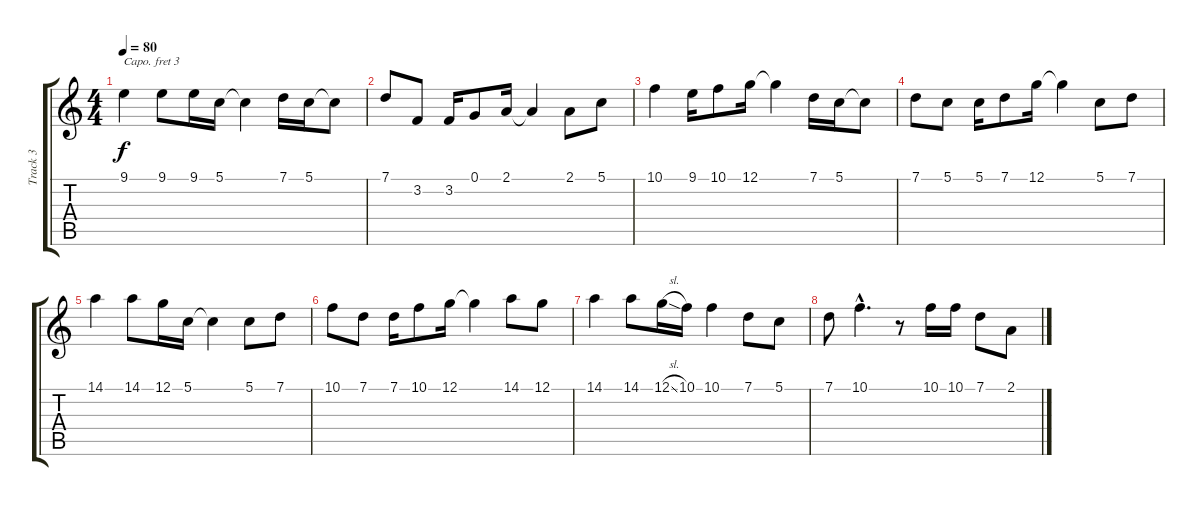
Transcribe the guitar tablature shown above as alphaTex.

\track ("Track 3" "Track 3") {instrument fx8scifi}
\staff {score tabs}
\capo 3
\tuning (E4 B3 G3 D3 A2 E2) {hide}
\ts (4 4)
\tempo 80
\clef g2
\ks c
9.1.4{dy f} 9.1.8 9.1.16 5.1.16 5.1{t}.4 7.1.16 5.1.16 5.1{t}.8 |
7.1.8 3.2.8 3.2.16 0.1.8 2.1.16 2.1{t}.4 2.1.8 5.1.8 |
10.1.4 9.1.16 10.1.8 12.1.16 12.1{t}.4 7.1.16 5.1.16 5.1{t}.8 |
7.1.8 5.1.8 5.1.16 7.1.8 12.1.16 12.1{t}.4 5.1.8 7.1.8 |
14.1.4 14.1.8 12.1.16 5.1.16 5.1{t}.4 5.1.8 7.1.8 |
10.1.8 7.1.8 7.1.16 10.1.8 12.1.16 12.1{t}.4 14.1.8 12.1.8 |
14.1.4 14.1.8 12.1{sl}.16 10.1.16 10.1.4 7.1.8 5.1.8 |
7.1.8 10.1{hac}.4{d} r.8 10.1.16 10.1.16 7.1.8 2.1.8
